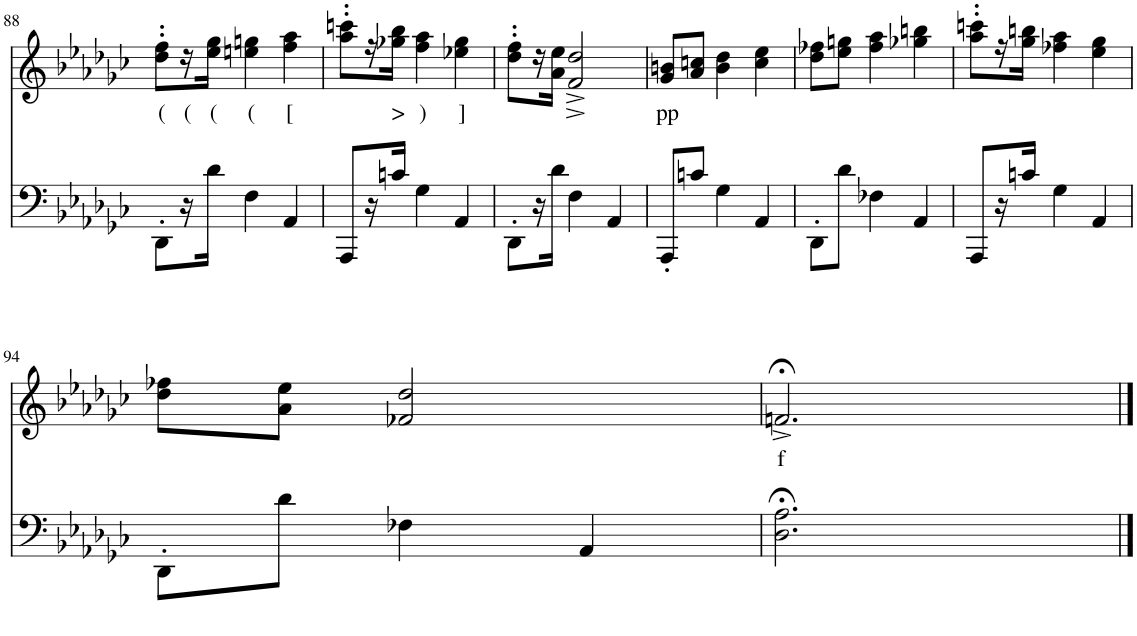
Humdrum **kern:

**kern	**kern	**text
*part2	*part1	*part1
*staff2	*staff1	*staff1
*I"piano	*I"piano	*
*I'Pno	*I'Pno	*
!!LO:PB:g=z
*clefF4	*clefG2	*
*k[b-e-a-d-g-c-]	*k[b-e-a-d-g-c-]	*
*G-:	*G-:	*
*M3/4	*M3/4	*
=88	=88	=88
!	!	!LO:LY:b
8DD-'\L	8dd-\' 8ff\'L	(
!	!	!LO:LY:b
16r	16r	(
!	!	!LO:LY:b
16d-\JJ	16ee-\ 16gg-\JJ	(
!	!	!LO:LY:b
4F\	4een\ 4ggn\	(
!	!	!LO:LY:b
4AA-/	4ff\ 4aa-\	[
=89	=89	=89
8AAA-/L	8aa-\' 8cccn\'L	.
16r	16r	.
!	!	!LO:LY:b
16cn/JJ	16gg-X\ 16bb-\JJ	>
!	!	!LO:LY:b
4G-\	4ff\ 4aa-\	)
!	!	!LO:LY:b
4AA-/	4ee-X\ 4gg-\	]
=90	=90	=90
8DD-'\L	8dd-\' 8ff\'L	.
16r	16r	.
16d-\JJ	16a-\ 16ee-\JJ	.
4F\	2f/^ 2dd-/^	.
4AA-/	.	.
=91	=91	=91
!	!	!LO:LY:b
8AAA-'/L	8g-/ 8bn/L	pp
8cn/J	8a-/ 8ccn/J	.
4G-\	4b\ 4dd-\	.
4AA-/	4cc\ 4ee-\	.
=92	=92	=92
8DD-'\L	8dd-\ 8ff-X\L	.
8d-\J	8ee-\ 8ggn\J	.
4F-X\	4ff-\ 4aa-\	.
4AA-/	4gg-X\ 4bbn\	.
=93	=93	=93
8AAA-/L	8aa-\' 8cccn\'L	.
16r	16r	.
16cn/JJ	16gg-\ 16bbn\JJ	.
4G-\	4ff-X\ 4aa-\	.
4AA-/	4ee-\ 4gg-\	.
!!LO:LB:g=z
=94	=94	=94
8DD-'\L	8dd-\ 8ff-X\L	.
8d-\J	8a-\ 8ee-\J	.
4F-X\	2f-X/ 2dd-/	.
4AA-/	.	.
=95	=95	=95
!	!	!LO:LY:b
2.D-\;< 2.A-\;<	2.fn;<^/	f
==	==	==
*-	*-	*-
